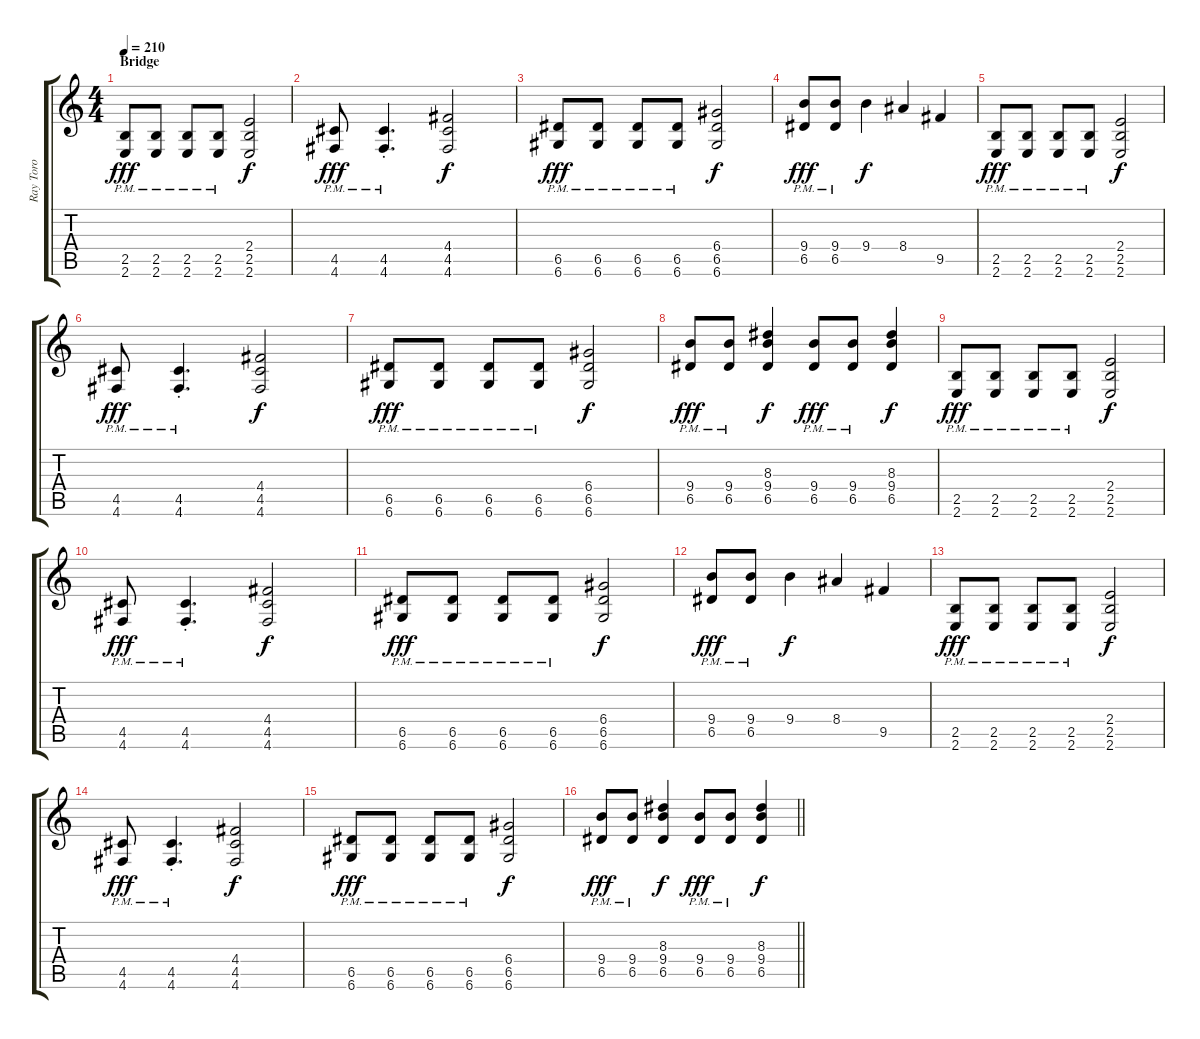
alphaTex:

\track ("Ray Toro" "Ray Toro") {instrument distortionguitar}
\staff {score tabs}
\tuning (E4 B3 G3 D3 A2 D2) {hide}
\ts (4 4)
\section ("" "Bridge")
\tempo 210
\clef g2
\ks c
(2.5{pm} 2.6{pm}).8{dy fff} (2.5{pm} 2.6{pm}).8 (2.5{pm} 2.6{pm}).8 (2.5{pm} 2.6{pm}).8 (2.4 2.5 2.6).2{dy f} |
(4.5{pm} 4.6{pm}).8{dy fff} (4.5{pm st} 4.6{pm st}).4{d} (4.4 4.5 4.6).2{dy f} |
(6.5{pm} 6.6{pm}).8{dy fff} (6.5{pm} 6.6{pm}).8 (6.5{pm} 6.6{pm}).8 (6.5{pm} 6.6{pm}).8 (6.4 6.5 6.6).2{dy f} |
(9.4 6.5{pm}).8{dy fff} (9.4 6.5{pm}).8 9.4.4{dy f} 8.4.4 9.5.4 |
(2.5{pm} 2.6{pm}).8{dy fff} (2.5{pm} 2.6{pm}).8 (2.5{pm} 2.6{pm}).8 (2.5{pm} 2.6{pm}).8 (2.4 2.5 2.6).2{dy f} |
(4.5{pm} 4.6{pm}).8{dy fff} (4.5{pm st} 4.6{pm st}).4{d} (4.4 4.5 4.6).2{dy f} |
(6.5{pm} 6.6{pm}).8{dy fff} (6.5{pm} 6.6{pm}).8 (6.5{pm} 6.6{pm}).8 (6.5{pm} 6.6{pm}).8 (6.4 6.5 6.6).2{dy f} |
(9.4{pm} 6.5{pm}).8{dy fff} (9.4{pm} 6.5{pm}).8 (8.3 9.4 6.5).4{dy f} (9.4{pm} 6.5{pm}).8{dy fff} (9.4{pm} 6.5{pm}).8 (8.3 9.4 6.5).4{dy f} |
(2.5{pm} 2.6{pm}).8{dy fff} (2.5{pm} 2.6{pm}).8 (2.5{pm} 2.6{pm}).8 (2.5{pm} 2.6{pm}).8 (2.4 2.5 2.6).2{dy f} |
(4.5{pm} 4.6{pm}).8{dy fff} (4.5{pm st} 4.6{pm st}).4{d} (4.4 4.5 4.6).2{dy f} |
(6.5{pm} 6.6{pm}).8{dy fff} (6.5{pm} 6.6{pm}).8 (6.5{pm} 6.6{pm}).8 (6.5{pm} 6.6{pm}).8 (6.4 6.5 6.6).2{dy f} |
(9.4{pm} 6.5{pm}).8{dy fff} (9.4{pm} 6.5{pm}).8 9.4.4{dy f} 8.4.4 9.5.4 |
(2.5{pm} 2.6{pm}).8{dy fff} (2.5{pm} 2.6{pm}).8 (2.5{pm} 2.6{pm}).8 (2.5{pm} 2.6{pm}).8 (2.4 2.5 2.6).2{dy f} |
(4.5{pm} 4.6{pm}).8{dy fff} (4.5{pm st} 4.6{pm st}).4{d} (4.4 4.5 4.6).2{dy f} |
(6.5{pm} 6.6{pm}).8{dy fff} (6.5{pm} 6.6{pm}).8 (6.5{pm} 6.6{pm}).8 (6.5{pm} 6.6{pm}).8 (6.4 6.5 6.6).2{dy f} |
\barLineRight lightlight
(9.4{pm} 6.5{pm}).8{dy fff} (9.4{pm} 6.5{pm}).8 (8.3 9.4 6.5).4{dy f} (9.4{pm} 6.5{pm}).8{dy fff} (9.4{pm} 6.5{pm}).8 (8.3 9.4 6.5).4{dy f}
